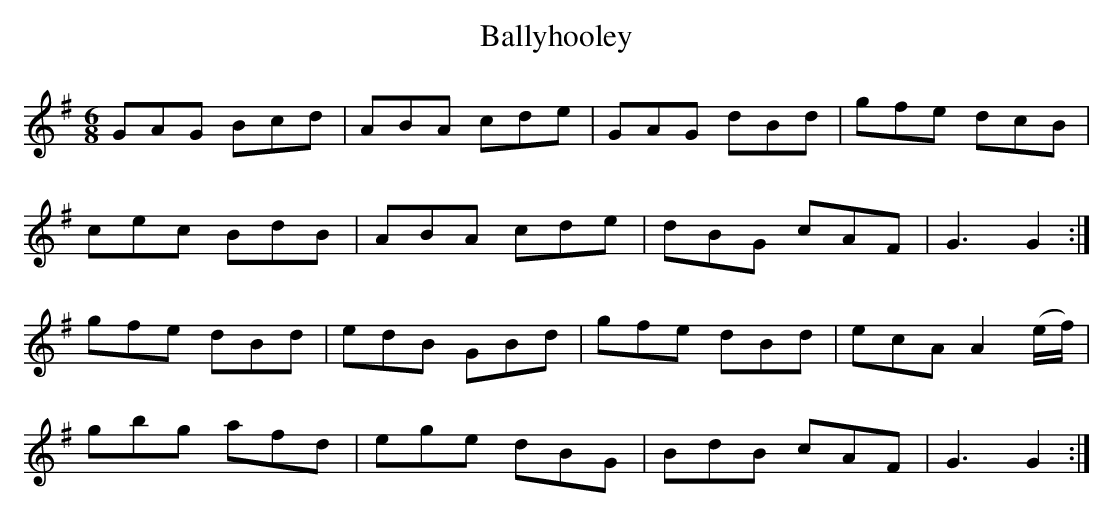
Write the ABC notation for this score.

X:1
T: Ballyhooley
M: 6/8
L: 1/8
K: G
GAG Bcd|ABA cde|GAG dBd|gfe dcB|
cec BdB|ABA cde|dBG cAF|G3 G2:|
gfe dBd|edB GBd|gfe dBd|ecA A2(e/f/)|
gbg afd|ege dBG|BdB cAF|G3 G2:|
